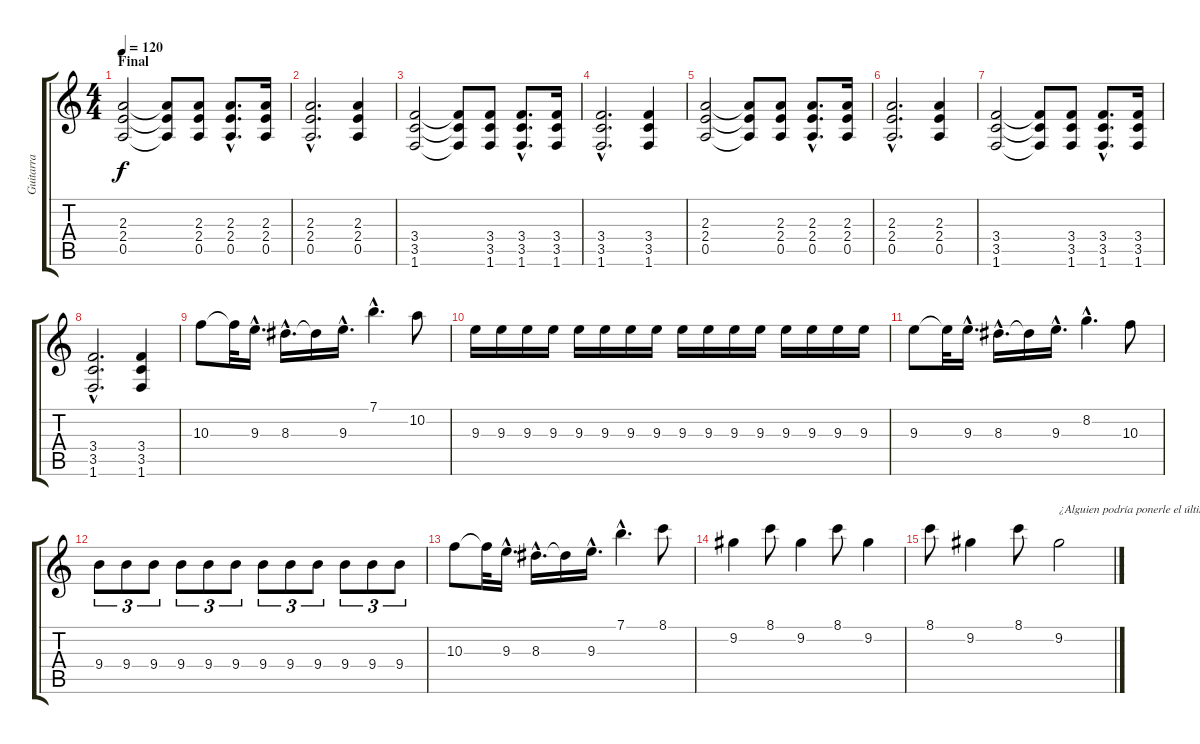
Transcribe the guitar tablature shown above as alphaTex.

\track ("Guitarra" "Guitarra") {instrument overdrivenguitar}
\staff {score tabs}
\tuning (E4 B3 G3 D3 A2 E2) {hide}
\ts (4 4)
\section ("" "Final")
\tempo 120
\clef g2
\ks c
(2.3 2.4 0.5).2{dy f instrument overdrivenguitar} (2.3{t} 2.4{t} 0.5{t}).8 (2.3 2.4 0.5).8 (2.3{hac} 2.4{hac} 0.5{hac}).8{d} (2.3 2.4 0.5).16 |
(2.3{hac} 2.4{hac} 0.5{hac}).2{d} (2.3 2.4 0.5).4 |
(3.4 3.5 1.6).2 (3.4{t} 3.5{t} 1.6{t}).8 (3.4 3.5 1.6).8 (3.4{hac} 3.5{hac} 1.6{hac}).8{d} (3.4 3.5 1.6).16 |
(3.4{hac} 3.5{hac} 1.6{hac}).2{d} (3.4 3.5 1.6).4 |
(2.3 2.4 0.5).2 (2.3{t} 2.4{t} 0.5{t}).8 (2.3 2.4 0.5).8 (2.3{hac} 2.4{hac} 0.5{hac}).8{d} (2.3 2.4 0.5).16 |
(2.3{hac} 2.4{hac} 0.5{hac}).2{d} (2.3 2.4 0.5).4 |
(3.4 3.5 1.6).2 (3.4{t} 3.5{t} 1.6{t}).8 (3.4 3.5 1.6).8 (3.4{hac} 3.5{hac} 1.6{hac}).8{d} (3.4 3.5 1.6).16 |
(3.4{hac} 3.5{hac} 1.6{hac}).2{d} (3.4 3.5 1.6).4 |
10.3.8 10.3{t}.32 9.3{hac}.16{d} 8.3{hac}.16{d} 8.3{t}.16 9.3{hac}.16{d} 7.1{hac}.4{d} 10.2.8 |
9.3.16 9.3.16 9.3.16 9.3.16 9.3.16 9.3.16 9.3.16 9.3.16 9.3.16 9.3.16 9.3.16 9.3.16 9.3.16 9.3.16 9.3.16 9.3.16 |
9.3.8 9.3{t}.32 9.3{hac}.16{d} 8.3{hac}.16{d} 8.3{t}.16 9.3{hac}.16{d} 8.2{hac}.4{d} 10.3.8 |
9.4.8{tu (3 2)} 9.4.8{tu (3 2)} 9.4.8{tu (3 2)} 9.4.8{tu (3 2)} 9.4.8{tu (3 2)} 9.4.8{tu (3 2)} 9.4.8{tu (3 2)} 9.4.8{tu (3 2)} 9.4.8{tu (3 2)} 9.4.8{tu (3 2)} 9.4.8{tu (3 2)} 9.4.8{tu (3 2)} |
10.3.8 10.3{t}.32 9.3{hac}.16{d} 8.3{hac}.16{d} 8.3{t}.16 9.3{hac}.16{d} 7.1{hac}.4{d} 8.1.8 |
9.2.4 8.1.8 9.2.4 8.1.8 9.2.4 |
8.1.8 9.2.4 8.1.8 9.2.2{txt "¿Alguien podría ponerle el último solo?"}
